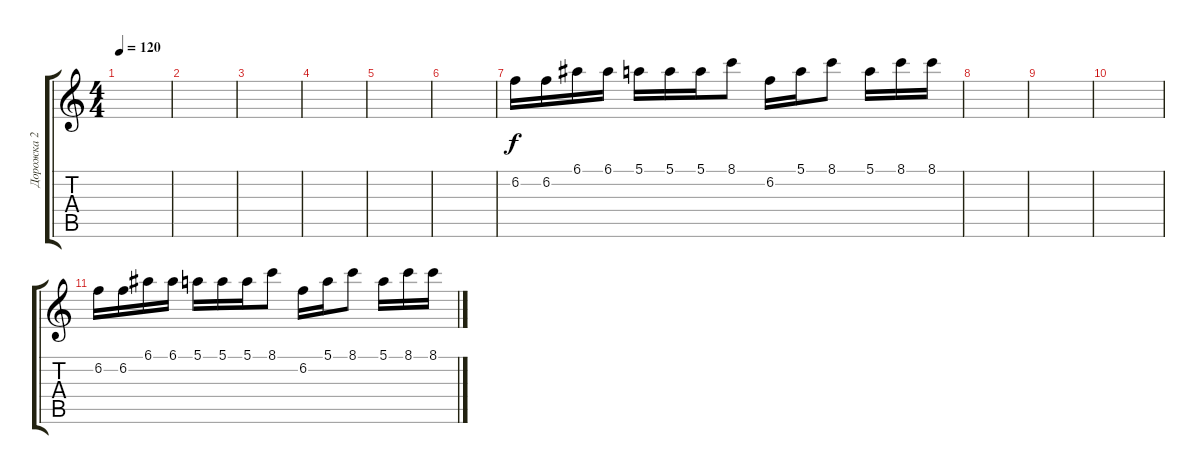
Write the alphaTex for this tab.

\track ("Дорожка 2" "Дорожка 2") {instrument electricguitarjazz}
\staff {score tabs}
\tuning (E4 B3 G3 D3 A2 E2) {hide}
\ts (4 4)
\tempo 120
\clef g2
\ks c
|
|
|
|
|
|
6.2.16{volume 13 instrument overdrivenguitar} 6.2.16 6.1.16 6.1.16 5.1.16 5.1.16 5.1.16 8.1.8 6.2.16 5.1.16 8.1.8 5.1.16 8.1.16 8.1.16 |
|
|
|
6.2.16{volume 13 instrument overdrivenguitar} 6.2.16 6.1.16 6.1.16 5.1.16 5.1.16 5.1.16 8.1.8 6.2.16 5.1.16 8.1.8 5.1.16 8.1.16 8.1.16
